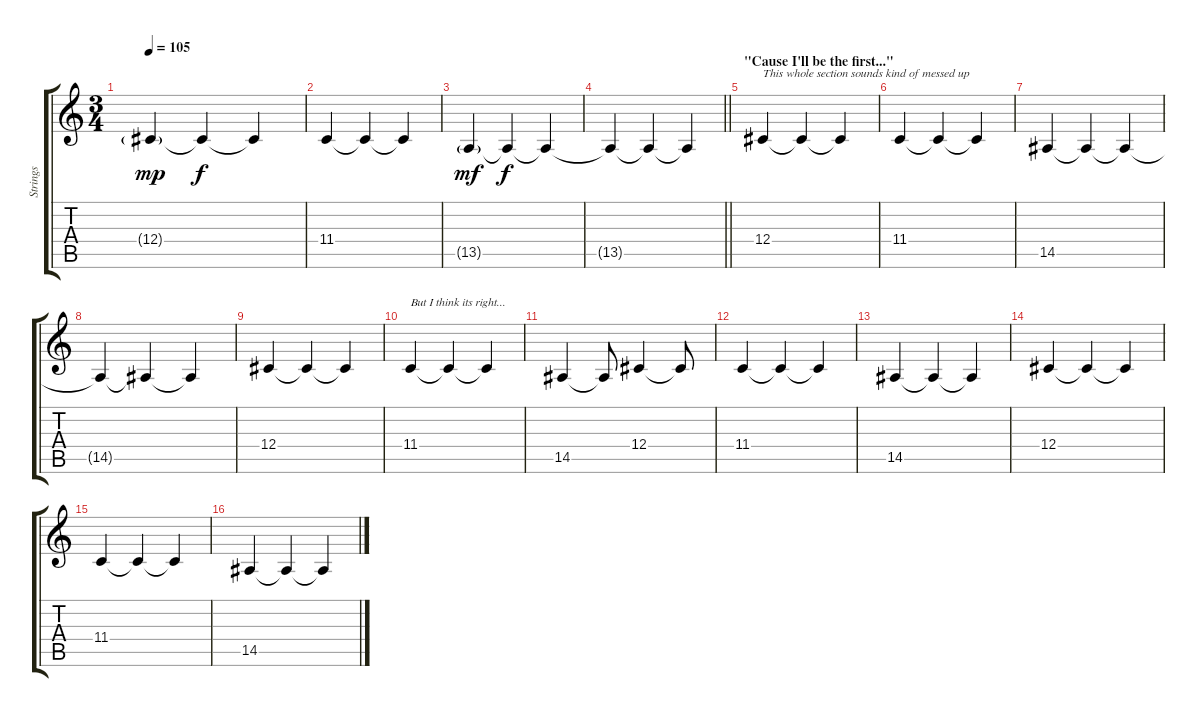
\track ("Strings" "Strings") {instrument stringensemble1}
\staff {score tabs}
\tuning (Eb4 Bb3 Gb3 Db3 Ab2 Eb2) {hide}
\ts (3 4)
\tempo 105
\clef g2
\ks c
12.4{g}.4{dy mp} 12.4{t}.4{dy f} 12.4{t}.4 |
11.4.4 11.4{t}.4 11.4{t}.4 |
13.5{g}.4{dy mf} 13.5{t}.4{dy f} 13.5{t}.4 |
\barLineRight lightlight
13.5{t}.4 13.5{t}.4 13.5{t}.4 |
\section ("" "\"Cause I'll be the first...\"")
12.4.4{txt "This whole section sounds kind of messed up"} 12.4{t}.4 12.4{t}.4 |
11.4.4 11.4{t}.4 11.4{t}.4 |
14.5.4 14.5{t}.4 14.5{t}.4 |
14.5{t}.4 14.5{t}.4 14.5{t}.4 |
12.4.4 12.4{t}.4 12.4{t}.4 |
11.4.4{txt "But I think its right..."} 11.4{t}.4 11.4{t}.4 |
14.5.4 14.5{t}.8 12.4.4 12.4{t}.8 |
11.4.4 11.4{t}.4 11.4{t}.4 |
14.5.4 14.5{t}.4 14.5{t}.4 |
12.4.4 12.4{t}.4 12.4{t}.4 |
11.4.4 11.4{t}.4 11.4{t}.4 |
14.5.4 14.5{t}.4 14.5{t}.4
